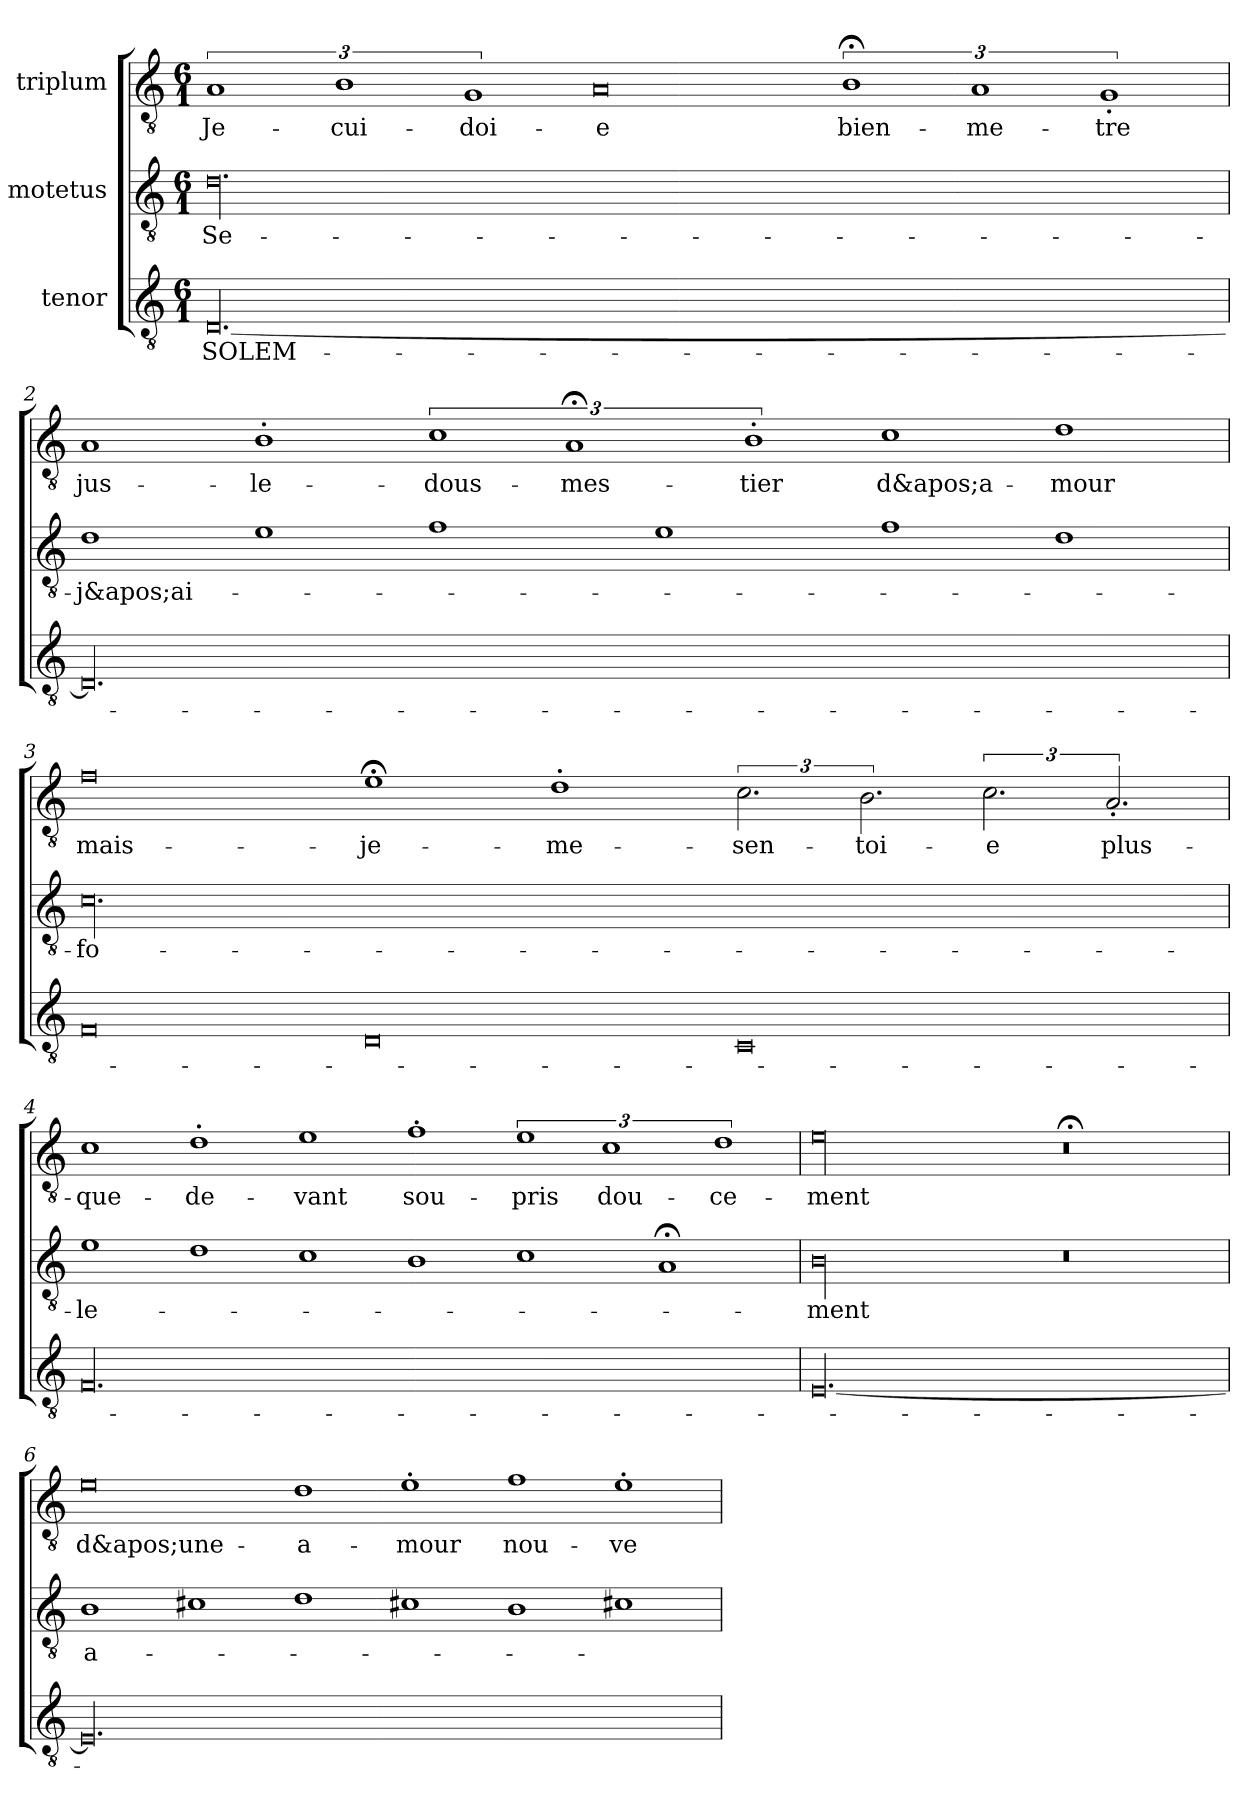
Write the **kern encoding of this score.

**kern	**text	**kern	**text	**kern	**text
*part3	*part3	*part2	*part2	*part1	*part1
*staff3	*staff3	*staff2	*staff2	*staff1	*staff1
*I"tenor	*	*I"motetus	*	*I"triplum	*
*clefGv2	*	*clefGv2	*	*clefGv2	*
*k[]	*	*k[]	*	*k[]	*
*C:	*	*C:	*	*C:	*
*M6/1	*	*M6/1	*	*M6/1	*
=1	=1	=1	=1	=1	=1
[00.D/	SOLEM-	00.d\	Se-	3%2A/	Je-
.	.	.	.	3%2B\	cui-
.	.	.	.	3%2G/	-doi-
.	.	.	.	0A/	-e
.	.	.	.	3%2B;<\	bien-
.	.	.	.	3%2A/	me-
.	.	.	.	3%2G'/	-tre
=2	=2	=2	=2	=2	=2
00.D/]	.	1d\	j&apos;ai-	1A/	jus-
.	.	1e\	.	1B'\	le-
.	.	1f\	.	3%2c\	dous-
.	.	.	.	3%2A;</	mes-
.	.	1e\	.	.	.
.	.	.	.	3%2B'\	-tier
.	.	1f\	.	1c\	d&apos;a-
.	.	1d\	.	1d\	-mour
=3	=3	=3	=3	=3	=3
0F/	.	00.c\	fo-	0f\	mais-
0D/	.	.	.	1e;<\	je-
.	.	.	.	1d'\	me-
0C/	.	.	.	3.c\	sen-
.	.	.	.	3.B\	-toi-
.	.	.	.	3.c\	-e
.	.	.	.	3.A'/	plus-
=4	=4	=4	=4	=4	=4
00.F/	.	1e\	-le-	1c\	que-
.	.	1d\	.	1d'\	de-
.	.	1c\	.	1e\	-vant
.	.	1B\	.	1f'\	sou-
.	.	1c\	.	3%2e\	-pris
.	.	.	.	3%2c\	dou-
.	.	1A;</	.	.	.
.	.	.	.	3%2d\	-ce-
=5	=5	=5	=5	=5	=5
[00.E/	.	00B\	-ment	00e\	-ment
.	.	0r	.	0r;<	.
=6	=6	=6	=6	=6	=6
00.E/]	.	1B\	a-	0e\	d&apos;une-
.	.	1c#X\	.	.	.
.	.	1d\	.	1d\	a-
.	.	1c#X\	.	1e'\	-mour
.	.	1B\	.	1f\	nou-
.	.	1c#X\	.	1e'\	-ve-
=	=	=	=	=	=
*-	*-	*-	*-	*-	*-
